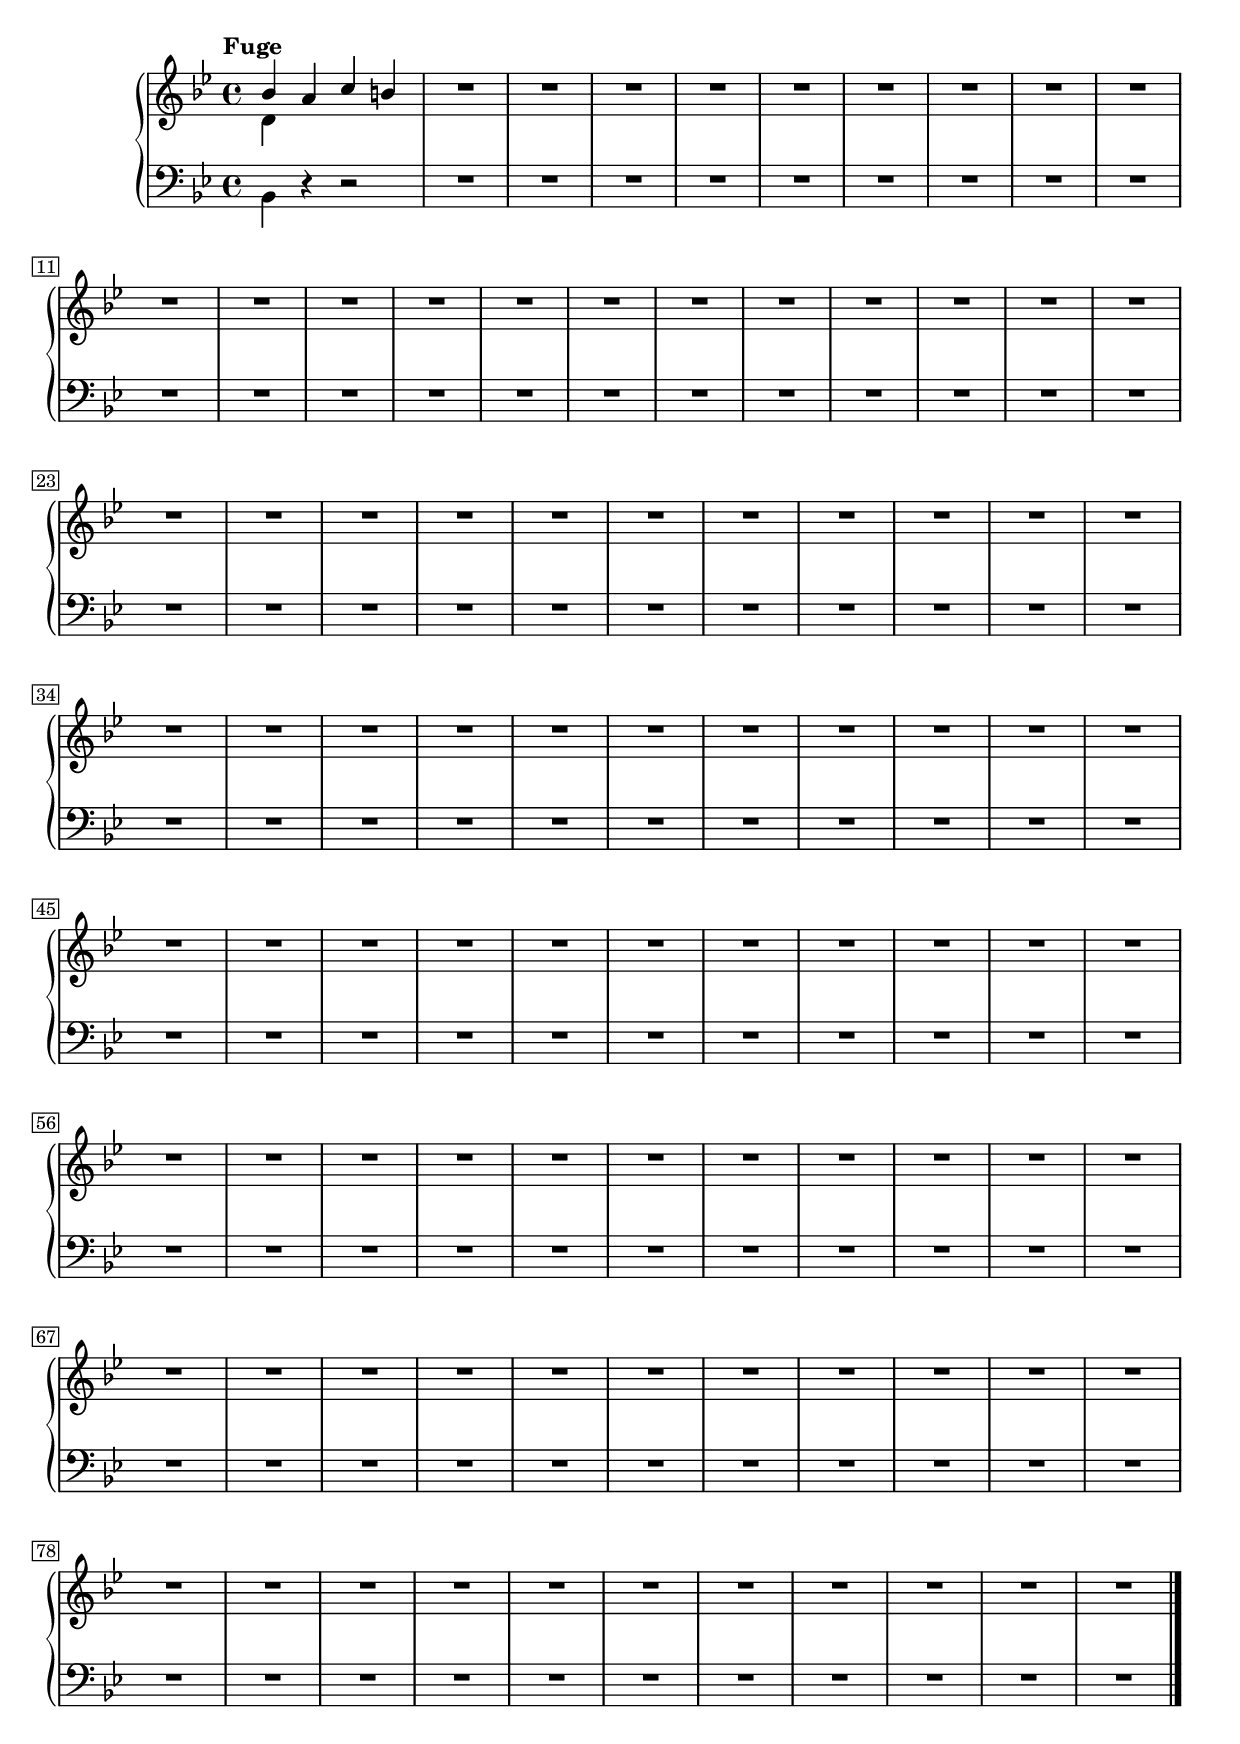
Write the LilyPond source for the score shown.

Global = {
  \key bes \major
  \time 4/4
  \include "../global.ly"
}

Soprano = \context Voice = "one" \relative c' {
  \voiceOne
  \stemUp\tieUp
  \override MultiMeasureRest.staff-position = #0
  \override Rest.staff-position = #0
  %1
  | \tempo "Fuge"
  | bes' a c b
  | R1*87
    \fine
}

Alto = \context Voice = "two" \relative c' {
  \voiceTwo
  \stemDown\tieDown
  \override Rest.staff-position = #0
  %1
  | d4 s2.
}

Tenor = \context Voice = "three" \relative c {
  \voiceThree
  \stemUp\tieUp
  \override Rest.staff-position = #0
  %1
}

Bass = \context Voice = "four" \relative c {
  \voiceFour
  \stemDown\tieDown
  \override MultiMeasureRest.staff-position = #0
  \override Rest.staff-position = #0
  %1
  | bes4 r r2
  | R1*87
    \fine
}

\score {
  \new PianoStaff
  <<
    \accidentalStyle Score.piano
    \context Staff = "upper" <<
      \set Staff.midiInstrument = #"acoustic grand"
      \Global
      \clef treble
      \Soprano
      \Alto
    >>
    \context Staff = "lower" <<
      \set Staff.midiInstrument = #"acoustic grand"
      \Global
      \clef bass
      \Tenor
      \Bass
    >>
  >>
  \header {
    composer = ##f % "Johann Sebastian Bach"
    opus = ##f % "BWV 898"
    title = ##f
    subtitle = ##f
  }
  \layout {
    \context {
      \PianoStaff
      \override Parentheses.font-size = #-2
      \override TextScript.font-shape = #'italic
      \override TextScript.font-size = #-1
    }
  }
  \midi {
    \tempo 4 = 100
  }
}
